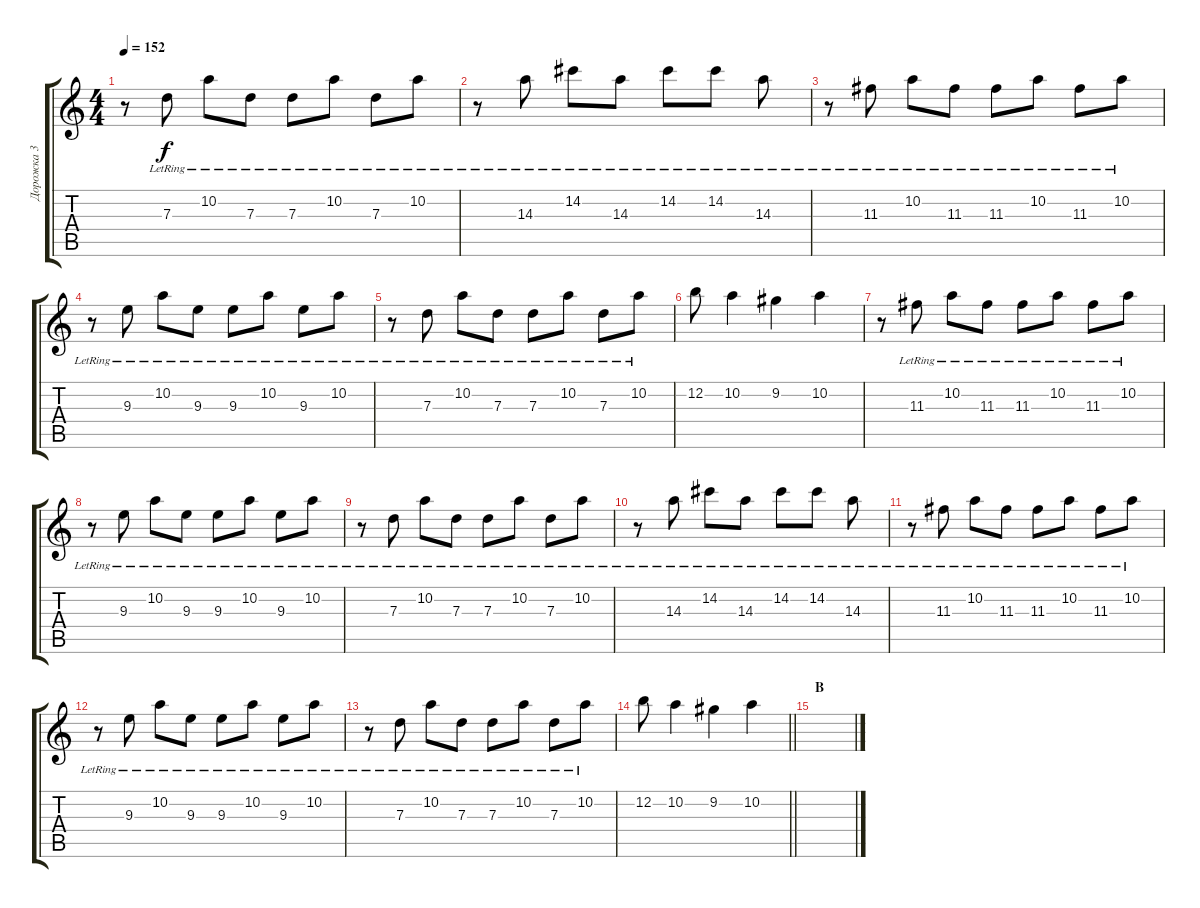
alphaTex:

\track ("Дорожка 3" "Дорожка 3") {instrument electricguitarclean}
\staff {score tabs}
\tuning (E4 B3 G3 D3 A2 E2) {hide}
\ts (4 4)
\tempo 152
\clef g2
\ks c
r.8{dy f} 7.3{lr}.8 10.2{lr}.8 7.3{lr}.8 7.3{lr}.8 10.2{lr}.8 7.3{lr}.8 10.2{lr}.8 |
r.8 14.3{lr}.8 14.2{lr}.8 14.3{lr}.8 14.2{lr}.8 14.2{lr}.8 14.3{lr}.8 |
r.8 11.3{lr}.8 10.2{lr}.8 11.3{lr}.8 11.3{lr}.8 10.2{lr}.8 11.3{lr}.8 10.2{lr}.8 |
r.8 9.3{lr}.8 10.2{lr}.8 9.3{lr}.8 9.3{lr}.8 10.2{lr}.8 9.3{lr}.8 10.2{lr}.8 |
r.8 7.3{lr}.8 10.2{lr}.8 7.3{lr}.8 7.3{lr}.8 10.2{lr}.8 7.3{lr}.8 10.2{lr}.8 |
12.2.8 10.2.4 9.2.4 10.2.4 |
r.8 11.3{lr}.8 10.2{lr}.8 11.3{lr}.8 11.3{lr}.8 10.2{lr}.8 11.3{lr}.8 10.2{lr}.8 |
r.8 9.3{lr}.8 10.2{lr}.8 9.3{lr}.8 9.3{lr}.8 10.2{lr}.8 9.3{lr}.8 10.2{lr}.8 |
r.8 7.3{lr}.8 10.2{lr}.8 7.3{lr}.8 7.3{lr}.8 10.2{lr}.8 7.3{lr}.8 10.2{lr}.8 |
r.8 14.3{lr}.8 14.2{lr}.8 14.3{lr}.8 14.2{lr}.8 14.2{lr}.8 14.3{lr}.8 |
r.8 11.3{lr}.8 10.2{lr}.8 11.3{lr}.8 11.3{lr}.8 10.2{lr}.8 11.3{lr}.8 10.2{lr}.8 |
r.8 9.3{lr}.8 10.2{lr}.8 9.3{lr}.8 9.3{lr}.8 10.2{lr}.8 9.3{lr}.8 10.2{lr}.8 |
r.8 7.3{lr}.8 10.2{lr}.8 7.3{lr}.8 7.3{lr}.8 10.2{lr}.8 7.3{lr}.8 10.2{lr}.8 |
\barLineRight lightlight
12.2.8 10.2.4 9.2.4 10.2.4 |
\section ("" "В")
